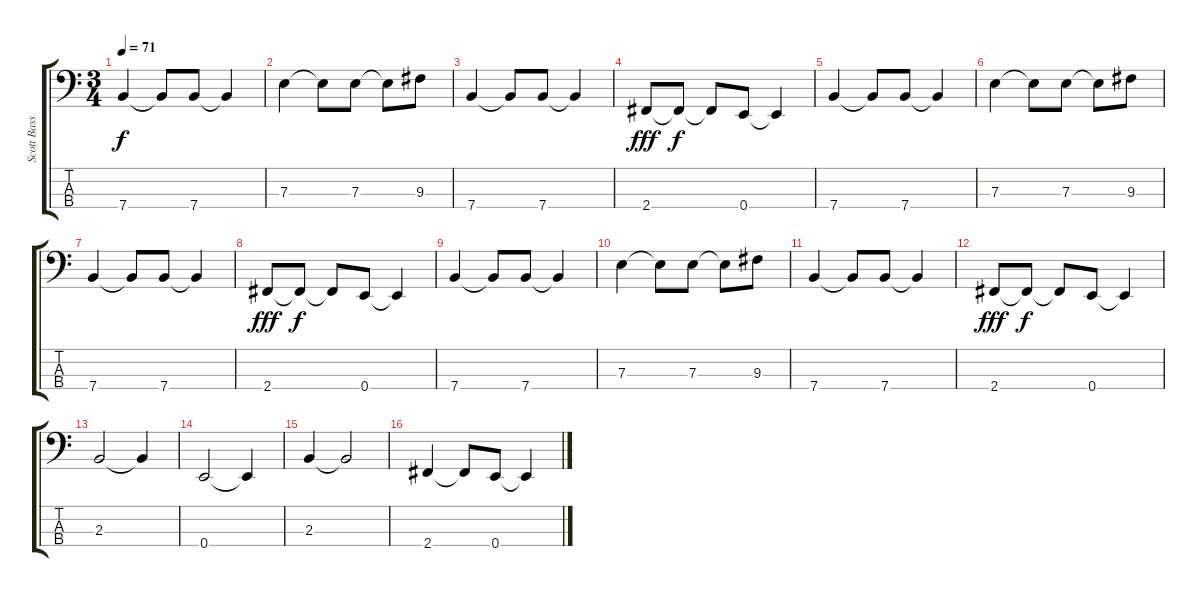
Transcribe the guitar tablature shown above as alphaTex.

\track ("Scott Bass Guitar" "Scott Bass") {instrument electricbassfinger}
\staff {score tabs}
\tuning (G2 D2 A1 E1) {hide}
\ts (3 4)
\tempo 71
\clef f4
\ks c
7.4.4{dy f} 7.4{t}.8 7.4.8 7.4{t}.4 |
7.3.4 7.3{t}.8 7.3.8 7.3{t}.8 9.3.8 |
7.4.4 7.4{t}.8 7.4.8 7.4{t}.4 |
2.4.8{dy fff} 2.4{t}.8{dy f} 2.4{t}.8 0.4.8 0.4{t}.4 |
7.4.4 7.4{t}.8 7.4.8 7.4{t}.4 |
7.3.4 7.3{t}.8 7.3.8 7.3{t}.8 9.3.8 |
7.4.4 7.4{t}.8 7.4.8 7.4{t}.4 |
2.4.8{dy fff} 2.4{t}.8{dy f} 2.4{t}.8 0.4.8 0.4{t}.4 |
7.4.4 7.4{t}.8 7.4.8 7.4{t}.4 |
7.3.4 7.3{t}.8 7.3.8 7.3{t}.8 9.3.8 |
7.4.4 7.4{t}.8 7.4.8 7.4{t}.4 |
2.4.8{dy fff} 2.4{t}.8{dy f} 2.4{t}.8 0.4.8 0.4{t}.4 |
2.3.2 2.3{t}.4 |
0.4.2 0.4{t}.4 |
2.3.4 2.3{t}.2 |
2.4.4 2.4{t}.8 0.4.8 0.4{t}.4
